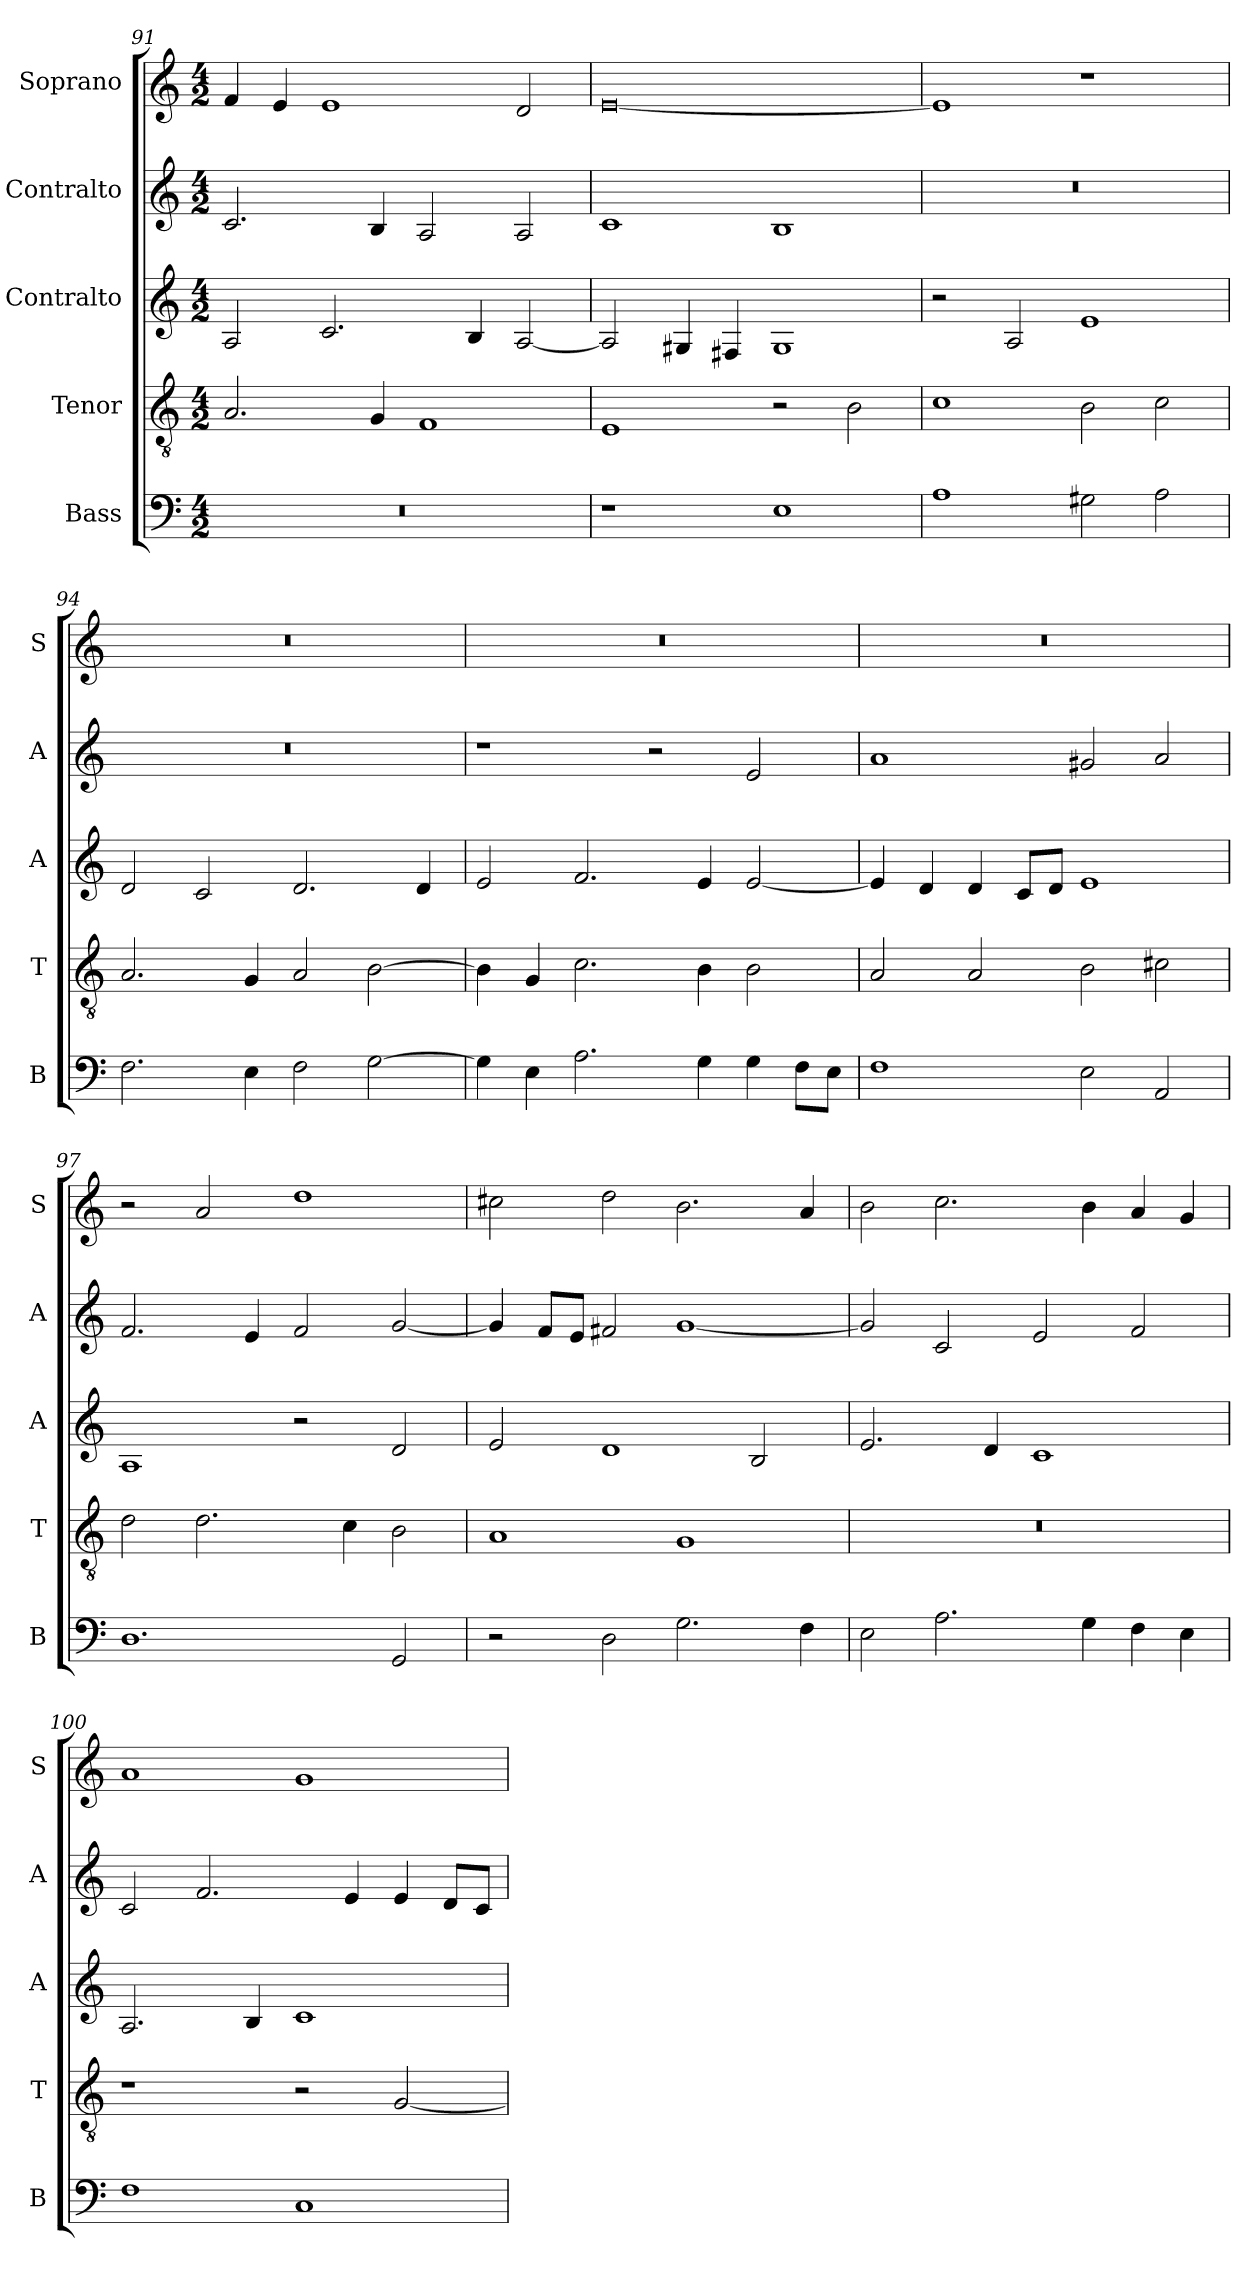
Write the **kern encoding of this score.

**kern	**kern	**kern	**kern	**kern
*part5	*part4	*part3	*part2	*part1
*staff5	*staff4	*staff3	*staff2	*staff1
*I"Bass	*I"Tenor	*I"Contralto	*I"Contralto	*I"Soprano
*I'B	*I'T	*I'A	*I'A	*I'S
*clefF4	*clefGv2	*clefG2	*clefG2	*clefG2
*k[]	*k[]	*k[]	*k[]	*k[]
*E:phr	*E:phr	*E:phr	*E:phr	*E:phr
*M4/2	*M4/2	*M4/2	*M4/2	*M4/2
=91	=91	=91	=91	=91
0r	2.A	2A	2.c	4f
.	.	.	.	4e
.	.	2.c	.	1e
.	4G	.	4B	.
.	1F	.	2A	.
.	.	4B	.	.
.	.	[2A	2A	2d
=92	=92	=92	=92	=92
1r	1E	2A]	1c	[0e
.	.	4G#X	.	.
.	.	4F#X	.	.
1E	2r	1G#	1B	.
.	2B	.	.	.
=93	=93	=93	=93	=93
1A	1c	2r	0r	1e]
.	.	2A	.	.
2G#X	2B	1e	.	1r
2A	2c	.	.	.
=94	=94	=94	=94	=94
2.F	2.A	2d	0r	0r
.	.	2c	.	.
4E	4G	.	.	.
2F	2A	2.d	.	.
[2G	[2B	.	.	.
.	.	4d	.	.
=95	=95	=95	=95	=95
4G]	4B]	2e	1r	0r
4E	4G	.	.	.
2.A	2.c	2.f	.	.
.	.	.	2r	.
4G	4B	4e	.	.
4G	2B	[2e	2e	.
8F\L	.	.	.	.
8E\J	.	.	.	.
=96	=96	=96	=96	=96
1F	2A	4e]	1a	0r
.	.	4d	.	.
.	2A	4d	.	.
.	.	8c/L	.	.
.	.	8d/J	.	.
2E	2B	1e	2g#X	.
2AA	2c#X	.	2a	.
=97	=97	=97	=97	=97
1.D	2d	1A	2.f	2r
.	2.d	.	.	2a
.	.	.	4e	.
.	.	2r	2f	1dd
.	4c	.	.	.
2GG	2B	2d	[2g	.
=98	=98	=98	=98	=98
2r	1A	2e	4g]	2cc#X
.	.	.	8f/L	.
.	.	.	8e/J	.
2D	.	1d	2f#X	2dd
2.G	1G	.	[1g	2.b
.	.	2B	.	.
4F	.	.	.	4a
=99	=99	=99	=99	=99
2E	0r	2.e	2g]	2b
2.A	.	.	2c	2.cc
.	.	4d	.	.
.	.	1c	2e	.
4G	.	.	.	4b
4F	.	.	2f	4a
4E	.	.	.	4g
=100	=100	=100	=100	=100
1F	1r	2.A	2c	1a
.	.	.	2.f	.
.	.	4B	.	.
1C	2r	1c	.	1g
.	.	.	4e	.
.	[2G	.	4e	.
.	.	.	8d/L	.
.	.	.	8c/J	.
=	=	=	=	=
*-	*-	*-	*-	*-
